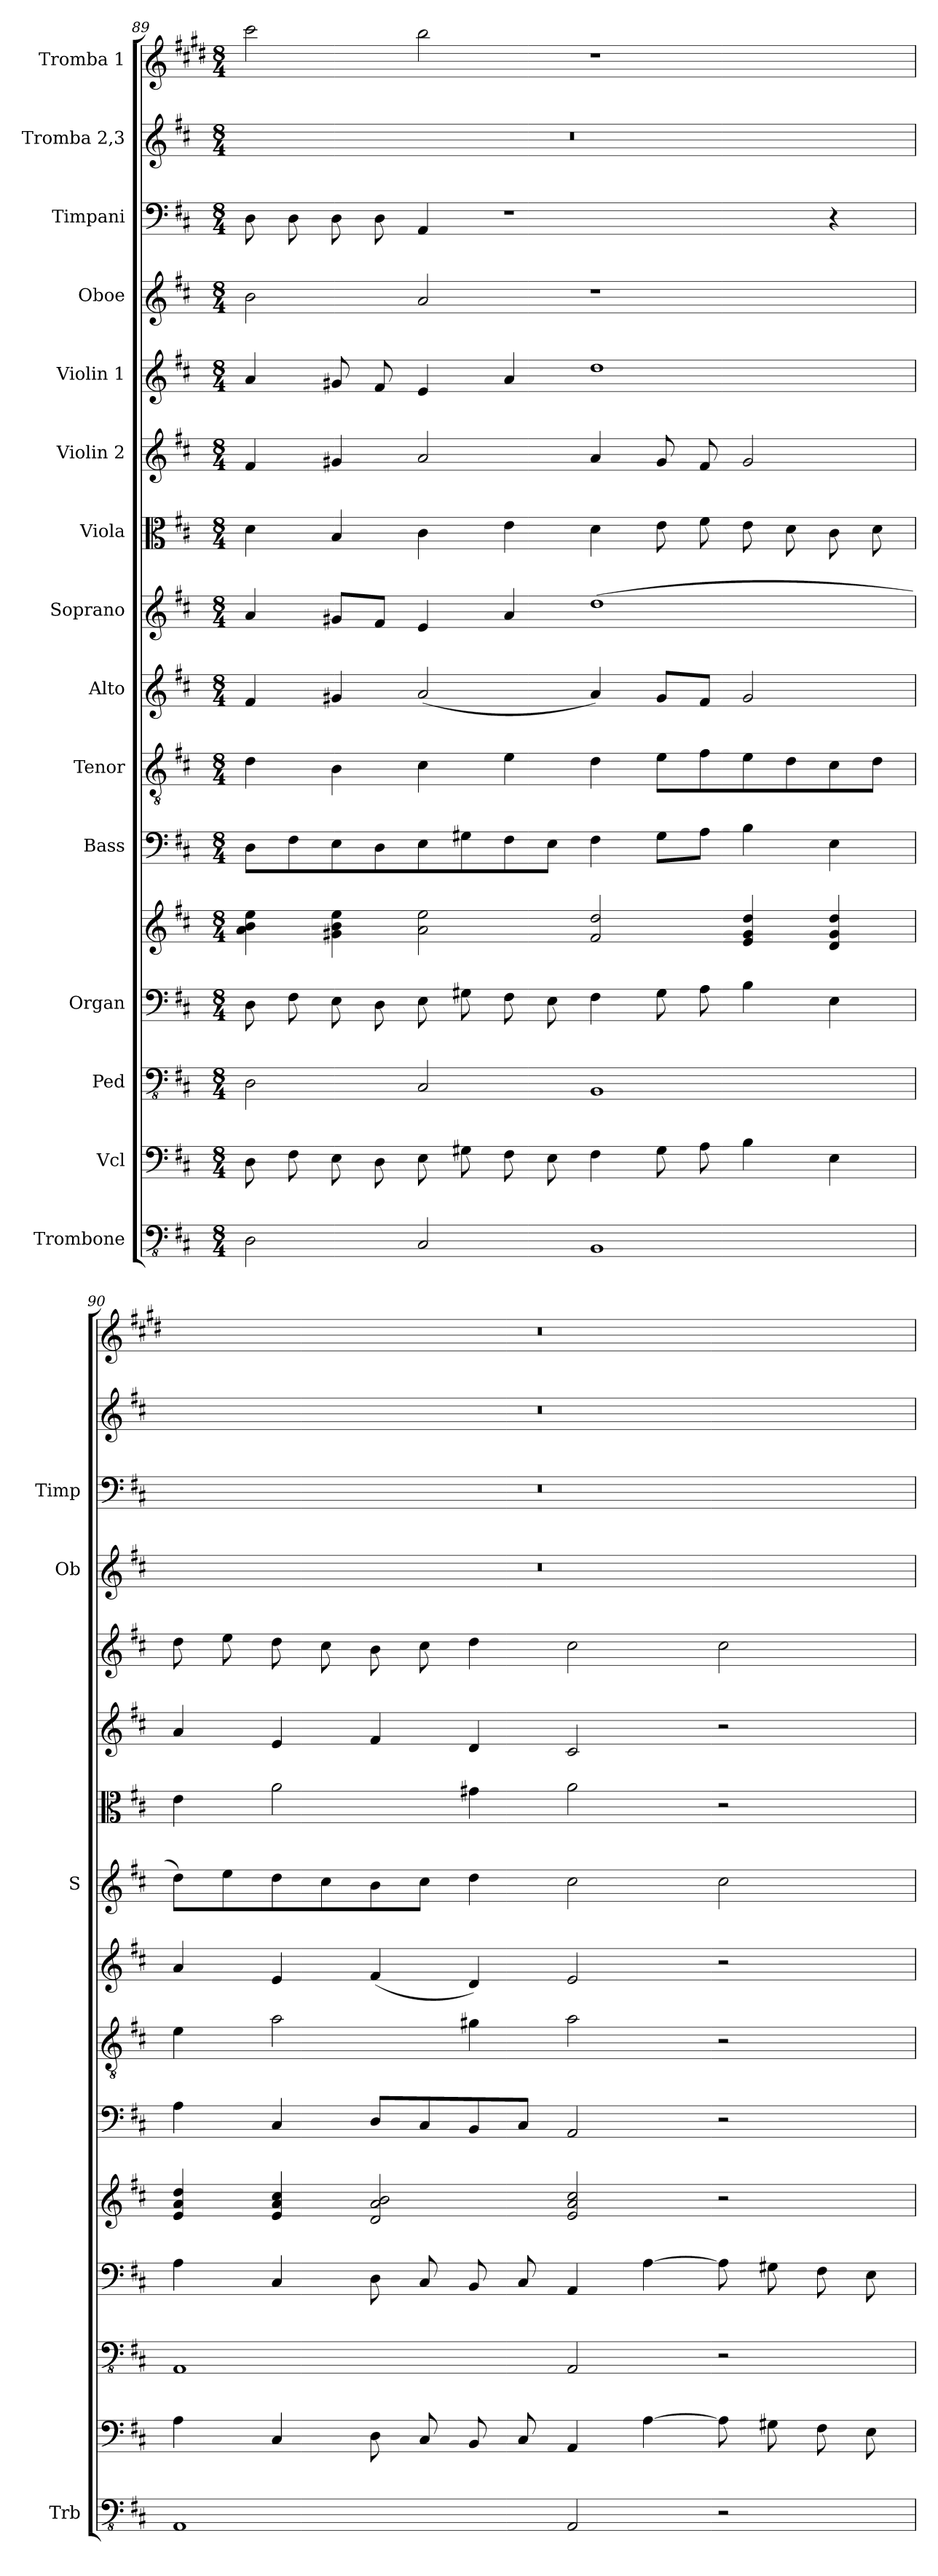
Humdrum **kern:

**kern	**kern	**kern	**kern	**kern	**kern	**kern	**kern	**kern	**kern	**kern	**kern	**kern	**kern	**kern	**kern
*part15	*part14	*part13	*part12	*part12	*part11	*part10	*part9	*part8	*part7	*part6	*part5	*part4	*part3	*part2	*part1
*staff16	*staff15	*staff14	*staff13	*staff12	*staff11	*staff10	*staff9	*staff8	*staff7	*staff6	*staff5	*staff4	*staff3	*staff2	*staff1
*I"Trombone	*I"Vcl	*I"Ped	*I"Organ	*	*I"Bass	*I"Tenor	*I"Alto	*I"Soprano	*I"Viola	*I"Violin 2	*I"Violin 1	*I"Oboe	*I"Timpani	*I"Tromba 2,3	*I"Tromba 1
*I'Trb	*	*	*	*	*	*	*	*I'S	*	*	*	*I'Ob	*I'Timp	*	*
*clefFv4	*clefF4	*clefFv4	*clefF4	*clefG2	*clefF4	*clefGv2	*clefG2	*clefG2	*clefC3	*clefG2	*clefG2	*clefG2	*clefF4	*clefG2	*clefG2
*	*	*	*	*	*	*	*	*	*	*	*	*	*	*	*ITrd1c2
*k[f#c#]	*k[f#c#]	*k[f#c#]	*k[f#c#]	*k[f#c#]	*k[f#c#]	*k[f#c#]	*k[f#c#]	*k[f#c#]	*k[f#c#]	*k[f#c#]	*k[f#c#]	*k[f#c#]	*k[f#c#]	*k[f#c#]	*k[f#c#]
*M8/4	*M8/4	*M8/4	*M8/4	*M8/4	*M8/4	*M8/4	*M8/4	*M8/4	*M8/4	*M8/4	*M8/4	*M8/4	*M8/4	*M8/4	*M8/4
=89	=89	=89	=89	=89	=89	=89	=89	=89	=89	=89	=89	=89	=89	=89	=89
2DD\	8D\	2DD\	8D\	4a\ 4b\ 4ee\	8D\L	4d\	4f#/	4a/	4d\	4f#/	4a/	2b\	8D\	0r	2bb\
.	8F#\	.	8F#\	.	8F#\	.	.	.	.	.	.	.	8D\	.	.
.	8E\	.	8E\	4g#X\ 4b\ 4ee\	8E\	4B\	4g#X/	8g#X/L	4B/	4g#X/	8g#X/	.	8D\	.	.
.	8D\	.	8D\	.	8D\	.	.	8f#/J	.	.	8f#/	.	8D\	.	.
2CC#/	8E\	2CC#/	8E\	2a\ 2ee\	8E\	4c#\	(2a/	4e/	4c#\	2a/	4e/	2a/	4AA/	.	2aa\
.	8G#X\	.	8G#X\	.	8G#X\	.	.	.	.	.	.	.	.	.	.
.	8F#\	.	8F#\	.	8F#\	4e\	.	4a/	4e\	.	4a/	.	1r	.	.
.	8E\	.	8E\	.	8E\J	.	.	.	.	.	.	.	.	.	.
1BBB	4F#\	1BBB	4F#\	2f#/ 2dd/	4F#\	4d\	4a/)	(1dd	4d\	4a/	1dd	1r	.	.	1r
.	8G#\	.	8G#\	.	8G#\L	8e\L	8g#/L	.	8e\	8g#/	.	.	.	.	.
.	8A\	.	8A\	.	8A\J	8f#\	8f#/J	.	8f#\	8f#/	.	.	.	.	.
.	4B\	.	4B\	4e/ 4g#/ 4dd/	4B\	8e\	2g#/	.	8e\	2g#/	.	.	.	.	.
.	.	.	.	.	.	8d\	.	.	8d\	.	.	.	.	.	.
.	4E\	.	4E\	4d/ 4g#/ 4dd/	4E\	8c#\	.	.	8c#\	.	.	.	4r	.	.
.	.	.	.	.	.	8d\J	.	.	8d\	.	.	.	.	.	.
=90	=90	=90	=90	=90	=90	=90	=90	=90	=90	=90	=90	=90	=90	=90	=90
1AAA	4A\	1AAA	4A\	4e/ 4a/ 4dd/	4A\	4e\	4a/	8dd\L)	4e\	4a/	8dd\	0r	0r	0r	0r
.	.	.	.	.	.	.	.	8ee\	.	.	8ee\	.	.	.	.
.	4C#/	.	4C#/	4e/ 4a/ 4cc#/	4C#/	2a\	4e/	8dd\	2a\	4e/	8dd\	.	.	.	.
.	.	.	.	.	.	.	.	8cc#\	.	.	8cc#\	.	.	.	.
.	8D\	.	8D\	2d/ 2a/ 2b/	8D/L	.	(4f#/	8b\	.	4f#/	8b\	.	.	.	.
.	8C#/	.	8C#/	.	8C#/	.	.	8cc#\J	.	.	8cc#\	.	.	.	.
.	8BB/	.	8BB/	.	8BB/	4g#X\	4d/)	4dd\	4g#X\	4d/	4dd\	.	.	.	.
.	8C#/	.	8C#/	.	8C#/J	.	.	.	.	.	.	.	.	.	.
2AAA/	4AA/	2AAA/	4AA/	2e/ 2a/ 2cc#/	2AA/	2a\	2e/	2cc#\	2a\	2c#/	2cc#\	.	.	.	.
.	[4A\	.	[4A\	.	.	.	.	.	.	.	.	.	.	.	.
2r	8A\]	2r	8A\]	2r	2r	2r	2r	2cc#\	2r	2r	2cc#\	.	.	.	.
.	8G#X\	.	8G#X\	.	.	.	.	.	.	.	.	.	.	.	.
.	8F#\	.	8F#\	.	.	.	.	.	.	.	.	.	.	.	.
.	8E\	.	8E\	.	.	.	.	.	.	.	.	.	.	.	.
=	=	=	=	=	=	=	=	=	=	=	=	=	=	=	=
*-	*-	*-	*-	*-	*-	*-	*-	*-	*-	*-	*-	*-	*-	*-	*-
